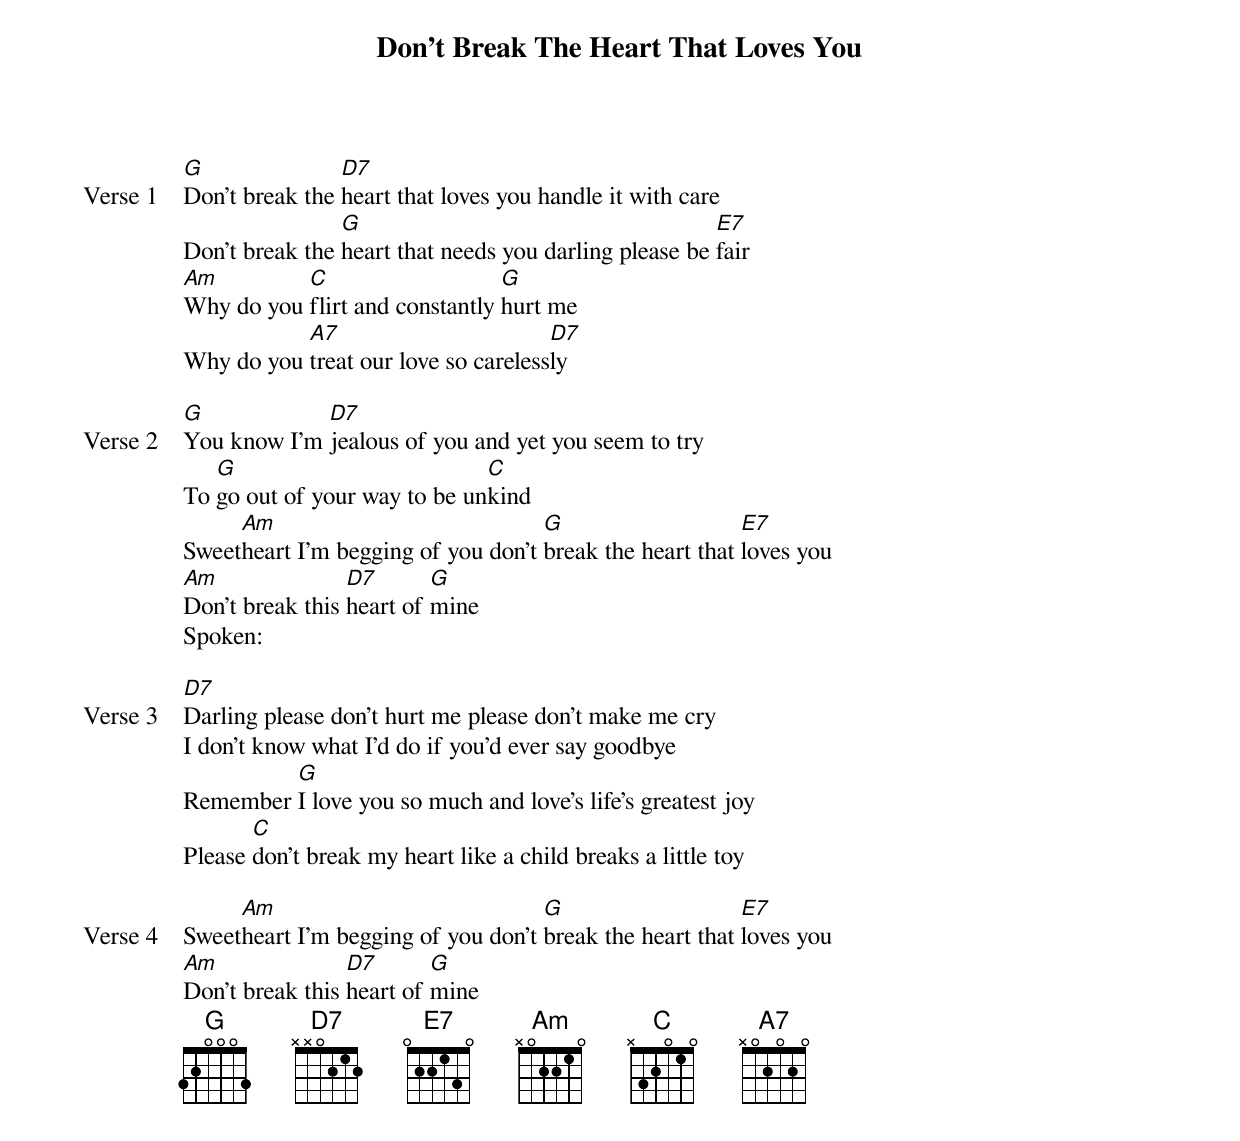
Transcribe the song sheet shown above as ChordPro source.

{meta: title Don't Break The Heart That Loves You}
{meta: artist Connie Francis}
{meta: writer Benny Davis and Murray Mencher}

{start_of_verse: Verse 1}
[G]Don't break the [D7]heart that loves you handle it with care
Don't break the [G]heart that needs you darling please be [E7]fair
[Am]Why do you [C]flirt and constantly [G]hurt me
Why do you [A7]treat our love so careless[D7]ly
{end_of_verse}

{start_of_verse: Verse 2}
[G]You know I'm [D7]jealous of you and yet you seem to try
To [G]go out of your way to be un[C]kind
Sweet[Am]heart I'm begging of you don't [G]break the heart that [E7]loves you
[Am]Don't break this [D7]heart of [G]mine
Spoken:
{end_of_verse}

{start_of_verse: Verse 3}
[D7]Darling please don’t hurt me please don’t make me cry
I don’t know what I’d do if you’d ever say goodbye
Remember [G]I love you so much and love’s life’s greatest joy
Please [C]don’t break my heart like a child breaks a little toy
{end_of_verse}

{start_of_verse: Verse 4}
Sweet[Am]heart I'm begging of you don't [G]break the heart that [E7]loves you
[Am]Don't break this [D7]heart of [G]mine
{end_of_verse}
